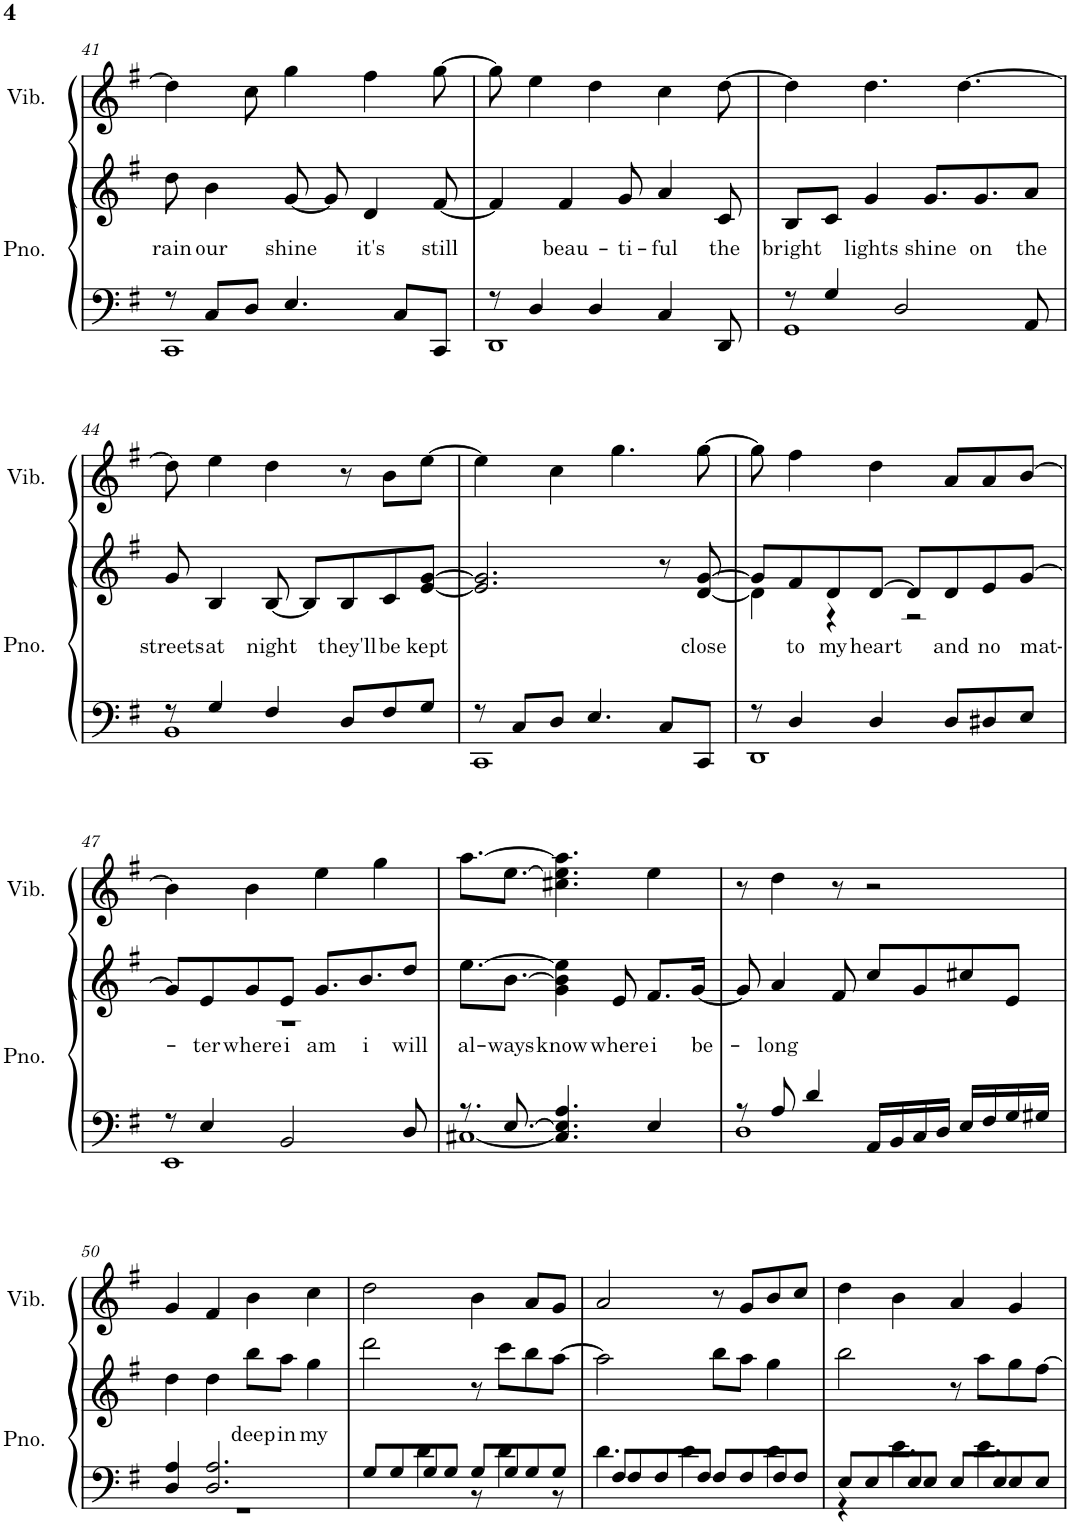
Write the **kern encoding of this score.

**kern	**kern	**text	**kern
*part2	*part2	*part2	*part1
*staff3	*staff2	*staff2	*staff1
*I"Piano	*	*	*I"Vibraphone
*I'Pno.	*	*	*I'Vib.
!!LO:PB:g=z
*clefF4	*clefG2	*	*clefG2
*k[f#]	*k[f#]	*	*k[f#]
*M4/4	*M4/4	*	*M4/4
=41	=41	=41	=41
*^	*	*	*
!	!	!	!LO:LY:b	!
8r	1CC	8dd\	rain	4dd\]
!	!	!	!LO:LY:b	!
8C/L	.	4b\	our	.
8D/J	.	.	.	8cc\
!	!	!	!LO:LY:b	!
4.E/	.	[8g/	shine	4gg\
.	.	8g/]	.	.
!	!	!	!LO:LY:b	!
.	.	4d/	it's	4ff#\
8C/L	.	.	.	.
!	!	!	!LO:LY:b	!
8CC/J	.	[8f#/	still	[8gg\
=42	=42	=42	=42	=42
8r	1DD	4f#/]	.	8gg\]
4D/	.	.	.	4ee\
!	!	!	!LO:LY:b	!
.	.	4f#/	beau-	.
4D/	.	.	.	4dd\
!	!	!	!LO:LY:b	!
.	.	8g/	-ti-	.
!	!	!	!LO:LY:b	!
4C/	.	4a/	-ful	4cc\
!	!	!	!LO:LY:b	!
8DD/	.	8c/	the	[8dd\
=43	=43	=43	=43	=43
!	!	!	!LO:LY:b	!
8r	1GG	8B/L	bright	4dd\]
4G/	.	8c/J	.	.
!	!	!	!LO:LY:b	!
.	.	4g/	lights	4.dd\
2D/	.	.	.	.
!	!	!	!LO:LY:b	!
.	.	8.g/L	shine	.
.	.	.	.	[4.dd\
!	!	!	!LO:LY:b	!
.	.	8.g/	on	.
!	!	!	!LO:LY:b	!
8AA/	.	8a/J	the	.
!!LO:LB:g=z
=44	=44	=44	=44	=44
!	!	!	!LO:LY:b	!
8r	1BB	8g/	streets	8dd\]
!	!	!	!LO:LY:b	!
4G/	.	4B/	at	4ee\
!	!	!	!LO:LY:b	!
4F#/	.	[8B/	night	4dd\
.	.	8B/L]	.	.
!	!	!	!LO:LY:b	!
8D/L	.	8B/	they'll	8r
!	!	!	!LO:LY:b	!
8F#/	.	8c/	be	8b\L
!	!	!	!LO:LY:b	!
8G/J	.	[8e/ [8g/J	kept	[8ee\J
=45	=45	=45	=45	=45
8r	1CC	2.e/] 2.g/]	.	4ee\]
8C/L	.	.	.	.
8D/J	.	.	.	4cc\
4.E/	.	.	.	.
.	.	.	.	4.gg\
8C/L	.	8r	.	.
!	!	!	!LO:LY:b	!
8CC/J	.	[8d/ [8g/	close	[8gg\
=46	=46	=46	=46	=46
*	*	*^	*	*
8r	1DD	8g/L]	4d\]	.	8gg\]
!	!	!	!	!LO:LY:b	!
4D/	.	8f#/	.	to	4ff#\
!	!	!	!	!LO:LY:b	!
.	.	8d/	4r	my	.
!	!	!	!	!LO:LY:b	!
4D/	.	[8d/J	.	heart	4dd\
.	.	8d/L]	2r	.	.
!	!	!	!	!LO:LY:b	!
8D/L	.	8d/	.	and	8a/L
!	!	!	!	!LO:LY:b	!
8D#X/	.	8e/	.	no	8a/
!	!	!	!	!LO:LY:b	!
8E/J	.	[8g/J	.	mat-	[8b/J
!!LO:LB:g=z
=47	=47	=47	=47	=47	=47
8r	1EE	8g/L]	1r	.	4b\]
!	!	!	!	!LO:LY:b	!
4E/	.	8e/	.	-ter	.
!	!	!	!	!LO:LY:b	!
.	.	8g/	.	where	4b\
!	!	!	!	!LO:LY:b	!
2BB/	.	8e/J	.	i	.
!	!	!	!	!LO:LY:b	!
.	.	8.g/L	.	am	4ee\
!	!	!	!	!LO:LY:b	!
.	.	8.b/	.	i	.
.	.	.	.	.	4gg\
!	!	!	!	!LO:LY:b	!
8D/	.	8dd/J	.	will	.
*	*	*v	*v	*	*
=48	=48	=48	=48	=48
!	!	!	!LO:LY:b	!
8.r	[1C#X	[8.ee\L	al-	[8.aa\L
!	!	!	!LO:LY:b	!
[8.E/	.	[8.b\J	-ways	[8.ee\J
!	!	!	!LO:LY:b	!
4.C#/] 4.E/] 4.A/	.	4g\ 4b\] 4ee\]	know	4.cc#X\ 4.ee\] 4.aa\]
!	!	!	!LO:LY:b	!
.	.	8e/	where	.
!	!	!	!LO:LY:b	!
4E/	.	8.f#/L	i	4ee\
!	!	!	!LO:LY:b	!
.	.	[16g/Jk	be-	.
=49	=49	=49	=49	=49
8r	1D	8g/]	.	8r
!	!	!	!LO:LY:b	!
8A/	.	4a/	-long	4dd\
4d/	.	.	.	.
.	.	8f#/	.	8r
16AA/LL	.	8cc/L	.	2r
16BB/	.	.	.	.
16C/	.	8g/	.	.
16D/JJ	.	.	.	.
16E/LL	.	8cc#X/	.	.
16F#/	.	.	.	.
16G/	.	8e/J	.	.
16G#X/JJ	.	.	.	.
!!LO:LB:g=z
=50	=50	=50	=50	=50
4D/ 4A/	1r	4dd\	.	4g/
2.D/ 2.A/	.	4dd\	.	4f#/
!	!	!	!LO:LY:b	!
.	.	8bb\L	deep	4b\
!	!	!	!LO:LY:b	!
.	.	8aa\J	in	.
!	!	!	!LO:LY:b	!
.	.	4gg\	my	4cc\
=51	=51	=51	=51	=51
8G/L	4ryy	2ddd\	.	2dd\
8G/	.	.	.	.
8G/	4d\	.	.	.
8G/J	.	.	.	.
8G/L	8r	8r	.	4b\
8G/	4d\	8ccc\L	.	.
8G/	.	8bb\	.	8a/L
8G/J	8r	[8aa\J	.	8g/J
=52	=52	=52	=52	=52
8F#/L	4.d\	2aa\]	.	2a/
8F#/	.	.	.	.
8F#/	.	.	.	.
8F#/J	4.d\	.	.	.
8F#/L	.	8bb\L	.	8r
8F#/	.	8aa\J	.	8g/L
8F#/	4d\	4gg\	.	8b/
8F#/J	.	.	.	8cc/J
=53	=53	=53	=53	=53
8E/L	4r	2bb\	.	4dd\
8E/	.	.	.	.
8E/	4.e\	.	.	4b\
8E/J	.	.	.	.
8E/L	.	8r	.	4a/
8E/	4.e\	8aa\L	.	.
8E/	.	8gg\	.	4g/
8E/J	.	[8ff#\J	.	.
*v	*v	*	*	*
=	=	=	=
*-	*-	*-	*-
